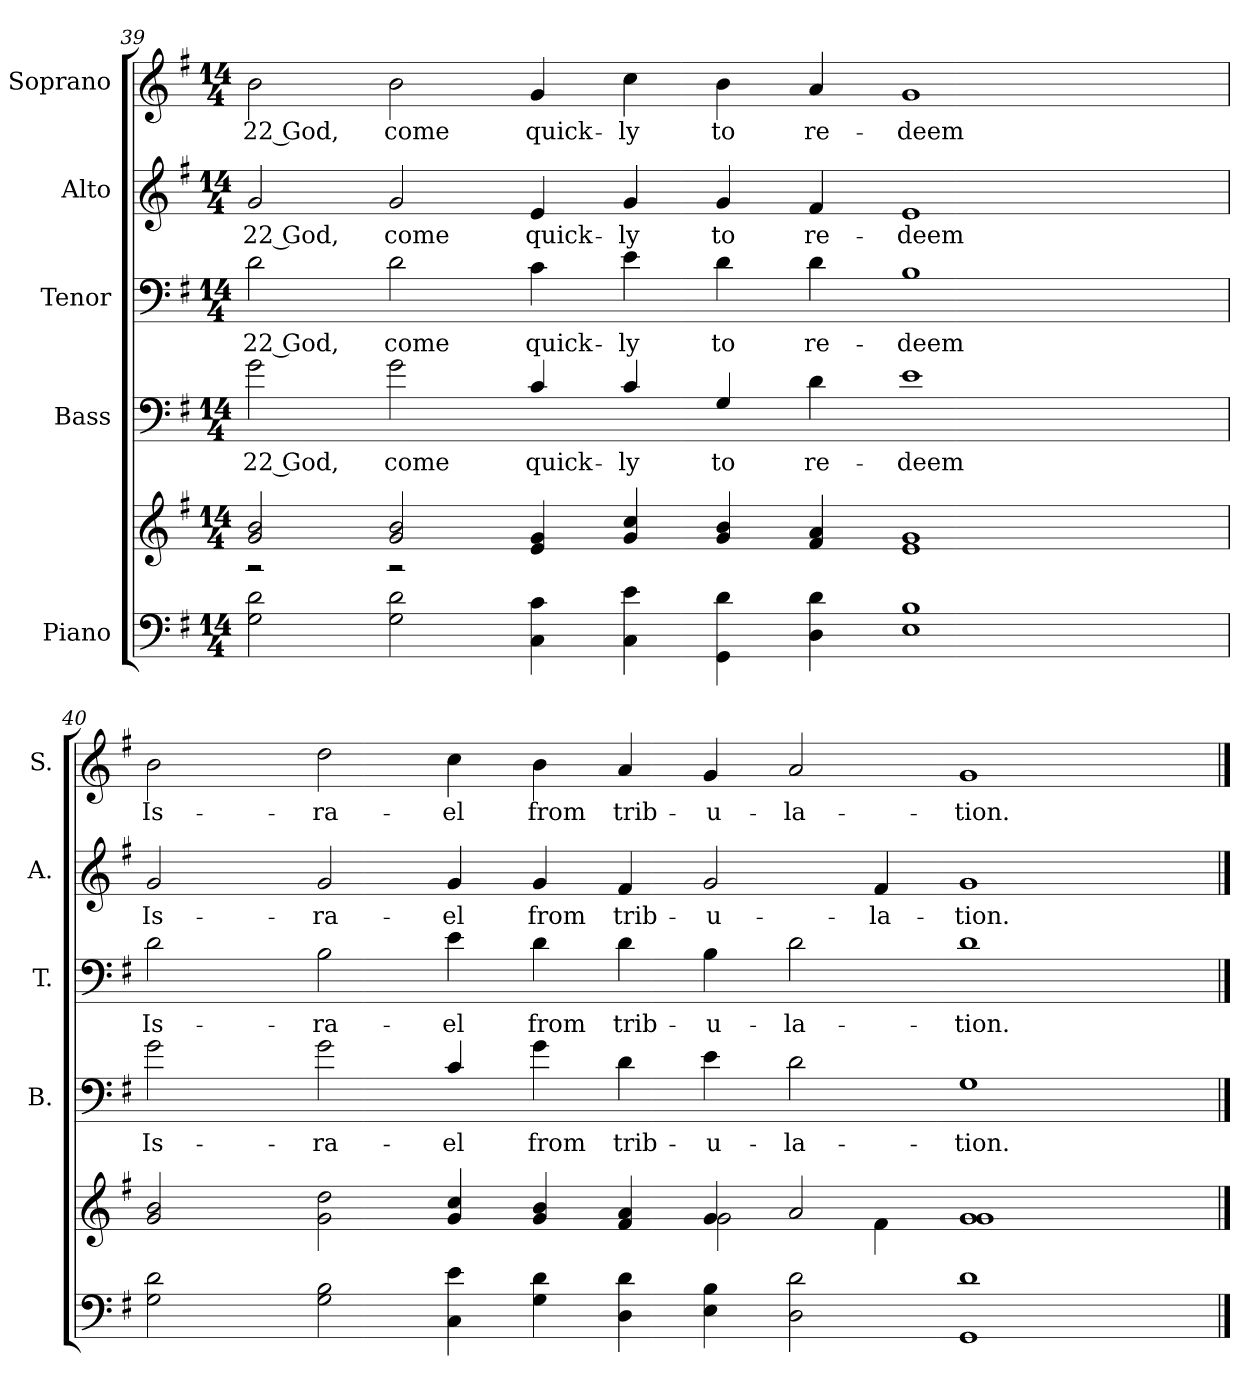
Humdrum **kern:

**kern	**kern	**kern	**text	**kern	**text	**kern	**text	**kern	**text
*part5	*part5	*part4	*part4	*part3	*part3	*part2	*part2	*part1	*part1
*staff6	*staff5	*staff4	*staff4	*staff3	*staff3	*staff2	*staff2	*staff1	*staff1
*I"Piano	*	*I"Bass	*	*I"Tenor	*	*I"Alto	*	*I"Soprano	*
*	*	*I'B.	*	*I'T.	*	*I'A.	*	*I'S.	*
!!LO:PB:g=z
*clefF4	*clefG2	*clefF4	*	*clefF4	*	*clefG2	*	*clefG2	*
*	*	*ITrd7c12	*	*	*	*	*	*	*
*k[f#]	*k[f#]	*k[f#]	*	*k[f#]	*	*k[f#]	*	*k[f#]	*
*G:	*G:	*G:	*	*G:	*	*G:	*	*G:	*
*M14/4	*M14/4	*M14/4	*	*M14/4	*	*M14/4	*	*M14/4	*
=39	=39	=39	=39	=39	=39	=39	=39	=39	=39
*	*^	*	*	*	*	*	*	*	*
!	!	!	!	!LO:LY:b:color=#000000	!	!	!	!	!	!
!	!	!	!	!	!	!LO:LY:b:color=#000000	!	!	!	!
!	!	!	!	!	!	!	!	!LO:LY:b:color=#000000	!	!
!	!	!	!	!	!	!	!	!	!	!LO:LY:b:color=#000000
2Gi\ 2di	2gi/ 2bi	2r	2Gi\	22 God,	2di\	22 God,	2gi/	22 God,	2bi\	22 God,
!	!	!	!	!LO:LY:b:color=#000000	!	!	!	!	!	!
!	!	!	!	!	!	!LO:LY:b:color=#000000	!	!	!	!
!	!	!	!	!	!	!	!	!LO:LY:b:color=#000000	!	!
!	!	!	!	!	!	!	!	!	!	!LO:LY:b:color=#000000
2Gi\ 2di	2gi/ 2bi	2r	2Gi\	come	2di\	come	2gi/	come	2bi\	come
!	!	!	!	!LO:LY:b:color=#000000	!	!	!	!	!	!
!	!	!	!	!	!	!LO:LY:b:color=#000000	!	!	!	!
!	!	!	!	!	!	!	!	!LO:LY:b:color=#000000	!	!
!	!	!	!	!	!	!	!	!	!	!LO:LY:b:color=#000000
4Ci\ 4ci	4ei/ 4gi	1ryy	4Ci/	quick-	4ci\	quick-	4ei/	quick-	4gi/	quick-
!	!	!	!	!LO:LY:b:color=#000000	!	!	!	!	!	!
!	!	!	!	!	!	!LO:LY:b:color=#000000	!	!	!	!
!	!	!	!	!	!	!	!	!LO:LY:b:color=#000000	!	!
!	!	!	!	!	!	!	!	!	!	!LO:LY:b:color=#000000
4Ci\ 4ei	4gi/ 4cci	.	4Ci/	-ly	4ei\	-ly	4gi/	-ly	4cci\	-ly
!	!	!	!	!LO:LY:b:color=#000000	!	!	!	!	!	!
!	!	!	!	!	!	!LO:LY:b:color=#000000	!	!	!	!
!	!	!	!	!	!	!	!	!LO:LY:b:color=#000000	!	!
!	!	!	!	!	!	!	!	!	!	!LO:LY:b:color=#000000
4GGi\ 4di	4gi/ 4bi	.	4GGi/	to	4di\	to	4gi/	to	4bi\	to
!	!	!	!	!LO:LY:b:color=#000000	!	!	!	!	!	!
!	!	!	!	!	!	!LO:LY:b:color=#000000	!	!	!	!
!	!	!	!	!	!	!	!	!LO:LY:b:color=#000000	!	!
!	!	!	!	!	!	!	!	!	!	!LO:LY:b:color=#000000
4Di\ 4di	4f#i/ 4ai	.	4Di\	re-	4di\	re-	4f#i/	re-	4ai/	re-
!	!	!	!	!LO:LY:b:color=#000000	!	!	!	!	!	!
!	!	!	!	!	!	!LO:LY:b:color=#000000	!	!	!	!
!	!	!	!	!	!	!	!	!LO:LY:b:color=#000000	!	!
!	!	!	!	!	!	!	!	!	!	!LO:LY:b:color=#000000
1Ei 1Bi	1ei 1gi	2ryy	1Ei	-deem	1Bi	-deem	1ei	-deem	1gi	-deem
.	.	4ryy	.	.	.	.	.	.	.	.
.	.	4ryy	.	.	.	.	.	.	.	.
=40	=40	=40	=40	=40	=40	=40	=40	=40	=40	=40
!	!	!	!	!LO:LY:b:color=#000000	!	!	!	!	!	!
!	!	!	!	!	!	!LO:LY:b:color=#000000	!	!	!	!
!	!	!	!	!	!	!	!	!LO:LY:b:color=#000000	!	!
!	!	!	!	!	!	!	!	!	!	!LO:LY:b:color=#000000
2Gi\ 2di	2gi/ 2bi	4ryy	2Gi\	Is-	2di\	Is-	2gi/	Is-	2bi\	Is-
.	.	4ryy	.	.	.	.	.	.	.	.
!	!	!	!	!LO:LY:b:color=#000000	!	!	!	!	!	!
!	!	!	!	!	!	!LO:LY:b:color=#000000	!	!	!	!
!	!	!	!	!	!	!	!	!LO:LY:b:color=#000000	!	!
!	!	!	!	!	!	!	!	!	!	!LO:LY:b:color=#000000
2Gi\ 2Bi	2gi\ 2ddi	2ryy	2Gi\	-ra-	2Bi\	-ra-	2gi/	-ra-	2ddi\	-ra-
!	!	!	!	!LO:LY:b:color=#000000	!	!	!	!	!	!
!	!	!	!	!	!	!LO:LY:b:color=#000000	!	!	!	!
!	!	!	!	!	!	!	!	!LO:LY:b:color=#000000	!	!
!	!	!	!	!	!	!	!	!	!	!LO:LY:b:color=#000000
4Ci\ 4ei	4gi/ 4cci	2ryy	4Ci/	-el	4ei\	-el	4gi/	-el	4cci\	-el
!	!	!	!	!LO:LY:b:color=#000000	!	!	!	!	!	!
!	!	!	!	!	!	!LO:LY:b:color=#000000	!	!	!	!
!	!	!	!	!	!	!	!	!LO:LY:b:color=#000000	!	!
!	!	!	!	!	!	!	!	!	!	!LO:LY:b:color=#000000
4Gi\ 4di	4gi/ 4bi	.	4Gi\	from	4di\	from	4gi/	from	4bi\	from
!	!	!	!	!LO:LY:b:color=#000000	!	!	!	!	!	!
!	!	!	!	!	!	!LO:LY:b:color=#000000	!	!	!	!
!	!	!	!	!	!	!	!	!LO:LY:b:color=#000000	!	!
!	!	!	!	!	!	!	!	!	!	!LO:LY:b:color=#000000
4Di\ 4di	4f#i/ 4ai	4ryy	4Di\	trib-	4di\	trib-	4f#i/	trib-	4ai/	trib-
!	!	!	!	!LO:LY:b:color=#000000	!	!	!	!	!	!
!	!	!	!	!	!	!LO:LY:b:color=#000000	!	!	!	!
!	!	!	!	!	!	!	!	!LO:LY:b:color=#000000	!	!
!	!	!	!	!	!	!	!	!	!	!LO:LY:b:color=#000000
4Ei\ 4Bi	4gi/	2gi\	4Ei\	-u-	4Bi\	-u-	2gi/	-u-	4gi/	-u-
!	!	!	!	!LO:LY:b:color=#000000	!	!	!	!	!	!
!	!	!	!	!	!	!LO:LY:b:color=#000000	!	!	!	!
!	!	!	!	!	!	!	!	!	!	!LO:LY:b:color=#000000
2Di\ 2di	2ai/	.	2Di\	-la-	2di\	-la-	.	.	2ai/	-la-
!	!	!	!	!	!	!	!	!LO:LY:b:color=#000000	!	!
.	.	4f#i\	.	.	.	.	4f#i/	-la-	.	.
!	!	!	!	!LO:LY:b:color=#000000	!	!	!	!	!	!
!	!	!	!	!	!	!LO:LY:b:color=#000000	!	!	!	!
!	!	!	!	!	!	!	!	!LO:LY:b:color=#000000	!	!
!	!	!	!	!	!	!	!	!	!	!LO:LY:b:color=#000000
1GGi 1di	1gi 1gi	2ryy	1GGi	-tion.	1di	-tion.	1gi	-tion.	1gi	-tion.
.	.	2ryy	.	.	.	.	.	.	.	.
*	*v	*v	*	*	*	*	*	*	*	*
==	==	==	==	==	==	==	==	==	==
*-	*-	*-	*-	*-	*-	*-	*-	*-	*-
